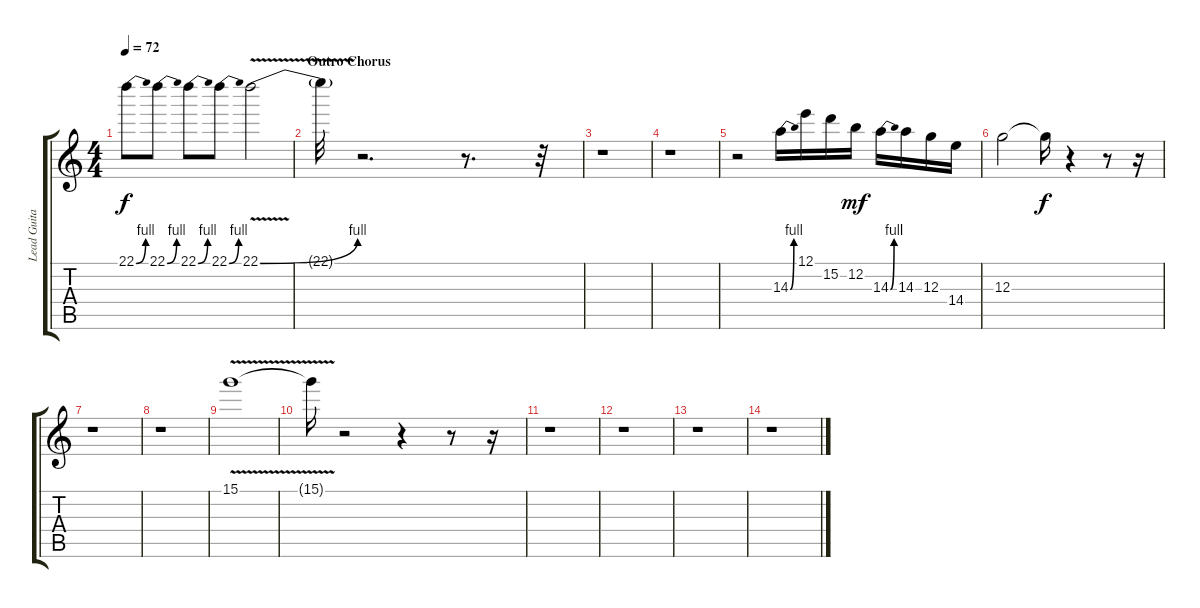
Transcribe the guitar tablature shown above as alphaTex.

\track ("Lead Guitar (May)" "Lead Guita") {instrument overdrivenguitar}
\staff {score tabs}
\tuning (E4 B3 G3 D3 A2 E2) {hide}
\ts (4 4)
\tempo 72
\clef g2
\ks c
22.1{be (bend 0 0 60 4)}.8{dy f} 22.1{be (bend 0 0 60 4)}.8 22.1{be (bend 0 0 60 4)}.8 22.1{be (bend 0 0 60 4)}.8 22.1{be (bend 0 0 60 4) v}.2 |
\section ("" "Outro Chorus")
22.1{t}.32 r.2{d} r.8{d} r.32 |
r.1 |
r.1 |
r.2 14.3{be (bend 0 0 60 4)}.16 12.1.16 15.2.16 12.2.16{dy mf} 14.3{be (bend 0 0 60 4)}.16 14.3.16 12.3.16 14.4.16 |
12.3.2 12.3{t}.16{dy f} r.4 r.8 r.16 |
r.1 |
r.1 |
15.1{v}.1 |
15.1{t}.16 r.2 r.4 r.8 r.16 |
r.1 |
r.1 |
r.1 |
r.1
